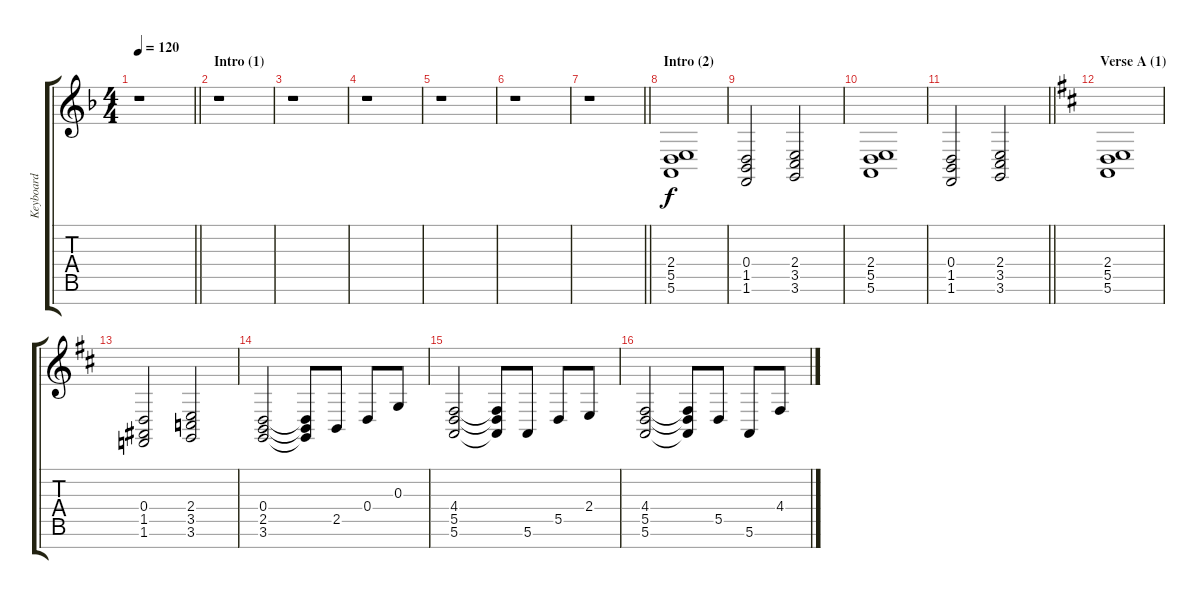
\track ("Keyboard" "Keyboard") {instrument brightacousticpiano}
\staff {score tabs}
\tuning (E4 B3 G3 D3 A2 E2 B1) {hide}
\ts (4 4)
\tempo 120
\clef g2
\barLineRight lightlight
\ks dminor
r.1{dy f instrument brightacousticpiano} |
\section ("" "Intro (1)")
r.1 |
r.1 |
r.1 |
r.1 |
r.1 |
\barLineRight lightlight
r.1 |
\section ("" "Intro (2)")
(2.4 5.5 5.6).1 |
(0.4 1.5 1.6).2 (2.4 3.5 3.6).2 |
(2.4 5.5 5.6).1 |
\barLineRight lightlight
(0.4 1.5 1.6).2 (2.4 3.5 3.6).2 |
\section ("" "Verse A (1)")
\ks d
(2.4 5.5 5.6).1 |
(0.4 1.5 1.6).2 (2.4 3.5 3.6).2 |
(0.4 2.5 3.6).2 (0.4{t} 2.5{t} 3.6{t}).8 2.5.8 0.4.8 0.3.8 |
(4.4 5.5 5.6).2 (4.4{t} 5.5{t} 5.6{t}).8 5.6.8 5.5.8 2.4.8 |
(4.4 5.5 5.6).2 (4.4{t} 5.5{t} 5.6{t}).8 5.5.8 5.6.8 4.4.8
